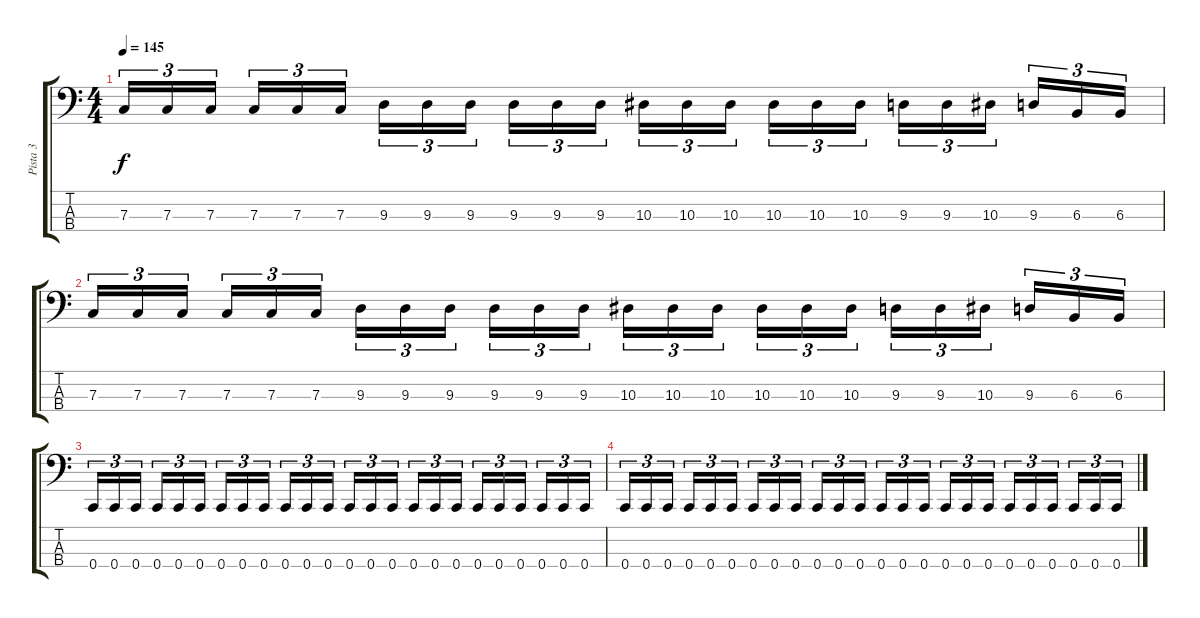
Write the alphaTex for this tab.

\track ("Pista 3" "Pista 3") {instrument electricbassfinger}
\staff {score tabs}
\tuning (Eb2 Bb1 F1 C1) {hide}
\ts (4 4)
\tempo 145
\clef f4
\ks c
7.3.16{tu (3 2) dy f} 7.3.16{tu (3 2)} 7.3.16{tu (3 2)} 7.3.16{tu (3 2)} 7.3.16{tu (3 2)} 7.3.16{tu (3 2)} 9.3.16{tu (3 2)} 9.3.16{tu (3 2)} 9.3.16{tu (3 2)} 9.3.16{tu (3 2)} 9.3.16{tu (3 2)} 9.3.16{tu (3 2)} 10.3.16{tu (3 2)} 10.3.16{tu (3 2)} 10.3.16{tu (3 2)} 10.3.16{tu (3 2)} 10.3.16{tu (3 2)} 10.3.16{tu (3 2)} 9.3.16{tu (3 2)} 9.3.16{tu (3 2)} 10.3.16{tu (3 2)} 9.3.16{tu (3 2)} 6.3.16{tu (3 2)} 6.3.16{tu (3 2)} |
7.3.16{tu (3 2)} 7.3.16{tu (3 2)} 7.3.16{tu (3 2)} 7.3.16{tu (3 2)} 7.3.16{tu (3 2)} 7.3.16{tu (3 2)} 9.3.16{tu (3 2)} 9.3.16{tu (3 2)} 9.3.16{tu (3 2)} 9.3.16{tu (3 2)} 9.3.16{tu (3 2)} 9.3.16{tu (3 2)} 10.3.16{tu (3 2)} 10.3.16{tu (3 2)} 10.3.16{tu (3 2)} 10.3.16{tu (3 2)} 10.3.16{tu (3 2)} 10.3.16{tu (3 2)} 9.3.16{tu (3 2)} 9.3.16{tu (3 2)} 10.3.16{tu (3 2)} 9.3.16{tu (3 2)} 6.3.16{tu (3 2)} 6.3.16{tu (3 2)} |
0.4.16{tu (3 2)} 0.4.16{tu (3 2)} 0.4.16{tu (3 2)} 0.4.16{tu (3 2)} 0.4.16{tu (3 2)} 0.4.16{tu (3 2)} 0.4.16{tu (3 2)} 0.4.16{tu (3 2)} 0.4.16{tu (3 2)} 0.4.16{tu (3 2)} 0.4.16{tu (3 2)} 0.4.16{tu (3 2)} 0.4.16{tu (3 2)} 0.4.16{tu (3 2)} 0.4.16{tu (3 2)} 0.4.16{tu (3 2)} 0.4.16{tu (3 2)} 0.4.16{tu (3 2)} 0.4.16{tu (3 2)} 0.4.16{tu (3 2)} 0.4.16{tu (3 2)} 0.4.16{tu (3 2)} 0.4.16{tu (3 2)} 0.4.16{tu (3 2)} |
0.4.16{tu (3 2)} 0.4.16{tu (3 2)} 0.4.16{tu (3 2)} 0.4.16{tu (3 2)} 0.4.16{tu (3 2)} 0.4.16{tu (3 2)} 0.4.16{tu (3 2)} 0.4.16{tu (3 2)} 0.4.16{tu (3 2)} 0.4.16{tu (3 2)} 0.4.16{tu (3 2)} 0.4.16{tu (3 2)} 0.4.16{tu (3 2)} 0.4.16{tu (3 2)} 0.4.16{tu (3 2)} 0.4.16{tu (3 2)} 0.4.16{tu (3 2)} 0.4.16{tu (3 2)} 0.4.16{tu (3 2)} 0.4.16{tu (3 2)} 0.4.16{tu (3 2)} 0.4.16{tu (3 2)} 0.4.16{tu (3 2)} 0.4.16{tu (3 2)}
